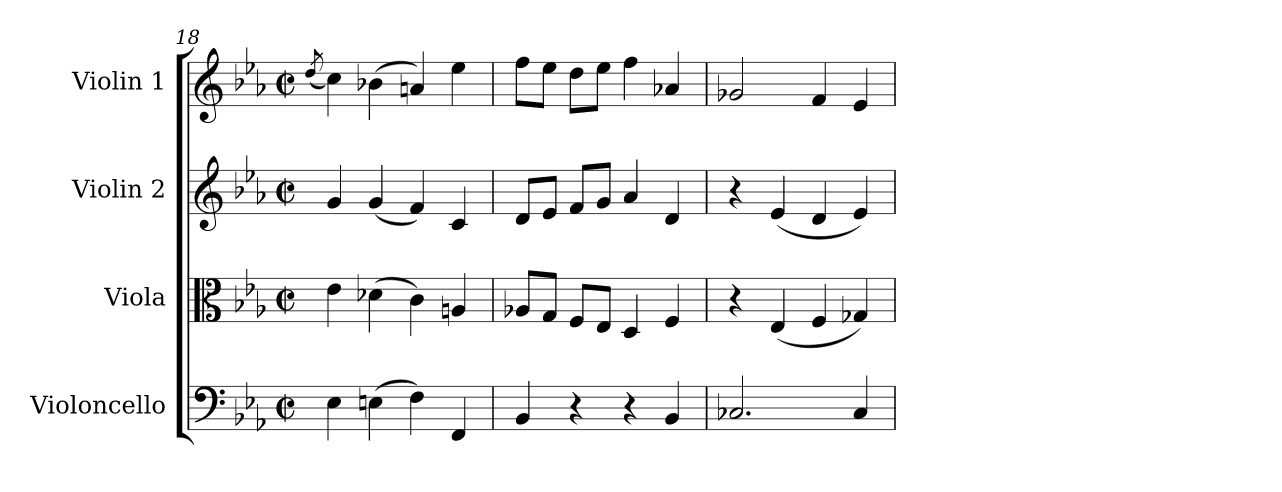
**kern	**kern	**kern	**kern
*part4	*part3	*part2	*part1
*staff4	*staff3	*staff2	*staff1
*I"Violoncello	*I"Viola	*I"Violin 2	*I"Violin 1
*I'Vc	*I'Vla	*I'Vln	*I'Vln
*clefF4	*clefC3	*clefG2	*clefG2
*k[b-e-a-]	*k[b-e-a-]	*k[b-e-a-]	*k[b-e-a-]
*M2/2	*M2/2	*M2/2	*M2/2
*met(c|)	*met(c|)	*met(c|)	*met(c|)
=18	=18	=18	=18
.	.	.	(8qdd/
4E-\	4e-\	4g/	4cc\)
(4En\	(4d-X\	(4g/	(4b-X\
4F\)	4c\)	4f/)	4an/)
4FF/	4An/	4c/	4ee-\
=19	=19	=19	=19
4BB-/	8A-X/L	8d/L	8ff\L
.	8G/J	8e-/J	8ee-\J
4r	8F/L	8f/L	8dd\L
.	8E-/J	8g/J	8ee-\J
4r	4D/	4a-/	4ff\
4BB-/	4F/	4d/	4a-X/
=20	=20	=20	=20
2.C-X/	4r	4r	2g-X/
.	(4E-/	(4e-/	.
.	4F/	4d/	4f/
4C-/	4G-X/)	4e-/)	4e-/
=	=	=	=
*-	*-	*-	*-
